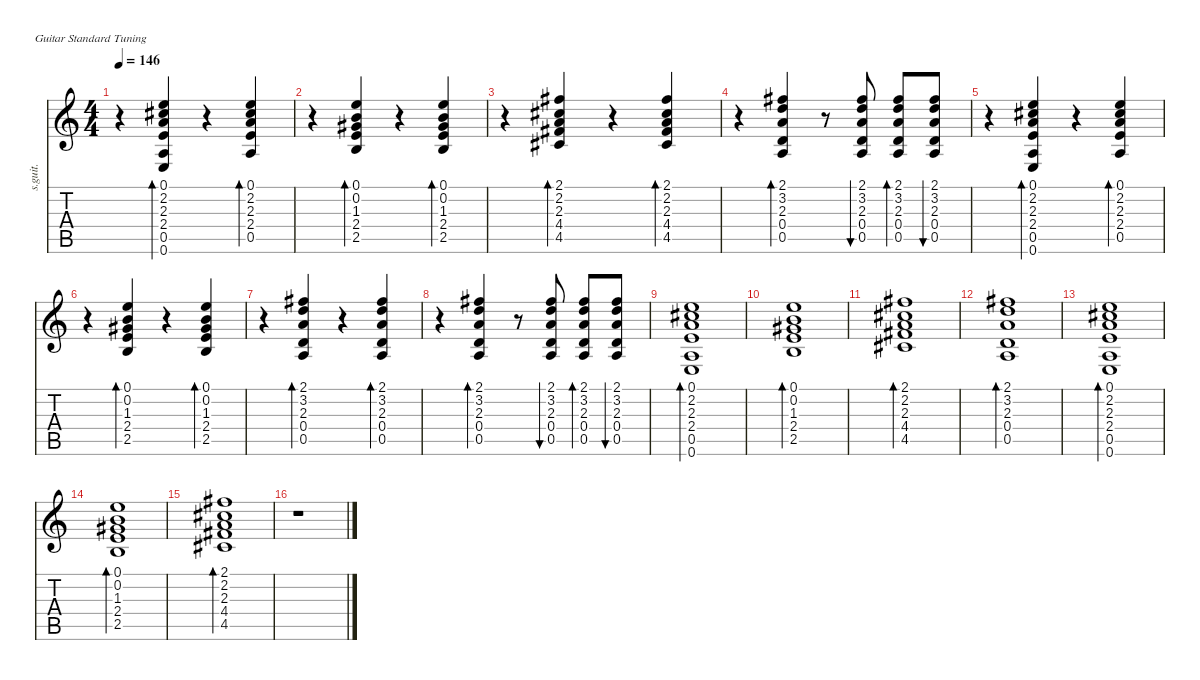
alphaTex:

\defaultSystemsLayout 4
\hideDynamics
\bracketExtendMode nobrackets
\otherSystemsTrackNameOrientation horizontal
\track ("Ãèòàðà" "s.guit.") {instrument acousticguitarsteel}
\staff {score tabs}
\tuning (E4 B3 G3 D3 A2 E2)
\ts (4 4)
\tempo 146
\clef g2
\ks c
r.4{dy f beam Down} (0.1 2.2{acc #} 2.3 2.4 0.5 0.6).4{bd 30 beam Up} r.4{beam Up} (0.1 2.2{acc #} 2.3 2.4 0.5).4{bd 30 beam Up} |
r.4{beam Down} (0.1 0.2 1.3{acc #} 2.4 2.5).4{bd 30 beam Up} r.4{beam Up} (0.1 0.2 1.3{acc #} 2.4 2.5).4{bd 30 beam Up} |
r.4{beam Down} (2.1{acc #} 2.2{acc #} 2.3 4.4{acc #} 4.5{acc #}).4{bd 30 beam Up} r.4{beam Up} (2.1{acc #} 2.2{acc #} 2.3 4.4{acc #} 4.5{acc #}).4{bd 30 beam Up} |
r.4{beam Down} (2.1{acc #} 3.2 2.3 0.4 0.5).4{bd 30 beam Up} r.8{beam Up} (2.1{acc #} 3.2 2.3 0.4 0.5).8{bu 30 beam Up} (2.1{acc #} 3.2 2.3 0.4 0.5).8{bd 30 beam Up} (2.1{acc #} 3.2 2.3 0.4 0.5).8{bu 30 beam Up} |
r.4{beam Down} (0.1 2.2{acc #} 2.3 2.4 0.5 0.6).4{bd 30 beam Up} r.4{beam Up} (0.1 2.2{acc #} 2.3 2.4 0.5).4{bd 30 beam Up} |
r.4{beam Down} (0.1 0.2 1.3{acc #} 2.4 2.5).4{bd 30 beam Up} r.4{beam Up} (0.1 0.2 1.3{acc #} 2.4 2.5).4{bd 30 beam Up} |
r.4{beam Down} (2.1{acc #} 3.2 2.3 0.4 0.5).4{bd 30 beam Up} r.4{beam Up} (2.1{acc #} 3.2 2.3 0.4 0.5).4{bd 30 beam Up} |
r.4{beam Down} (2.1{acc #} 3.2 2.3 0.4 0.5).4{bd 30 beam Up} r.8{beam Up} (2.1{acc #} 3.2 2.3 0.4 0.5).8{bu 30 beam Up} (2.1{acc #} 3.2 2.3 0.4 0.5).8{bd 30 beam Up} (2.1{acc #} 3.2 2.3 0.4 0.5).8{bu 30 beam Up} |
(0.1 2.2{acc #} 2.3 2.4 0.5 0.6).1{bd 30 beam Up} |
(0.1 0.2 1.3{acc #} 2.4 2.5).1{bd 30 beam Up} |
(2.1{acc #} 2.2{acc #} 2.3 4.4{acc #} 4.5{acc #}).1{bd 30 beam Up} |
(2.1{acc #} 3.2 2.3 0.4 0.5).1{bd 30 beam Up} |
(0.1 2.2{acc #} 2.3 2.4 0.5 0.6).1{bd 30 beam Up} |
(0.1 0.2 1.3{acc #} 2.4 2.5).1{bd 30 beam Up} |
(2.1{acc #} 2.2{acc #} 2.3 4.4{acc #} 4.5{acc #}).1{bd 30 beam Up} |
r.1{beam Down}
